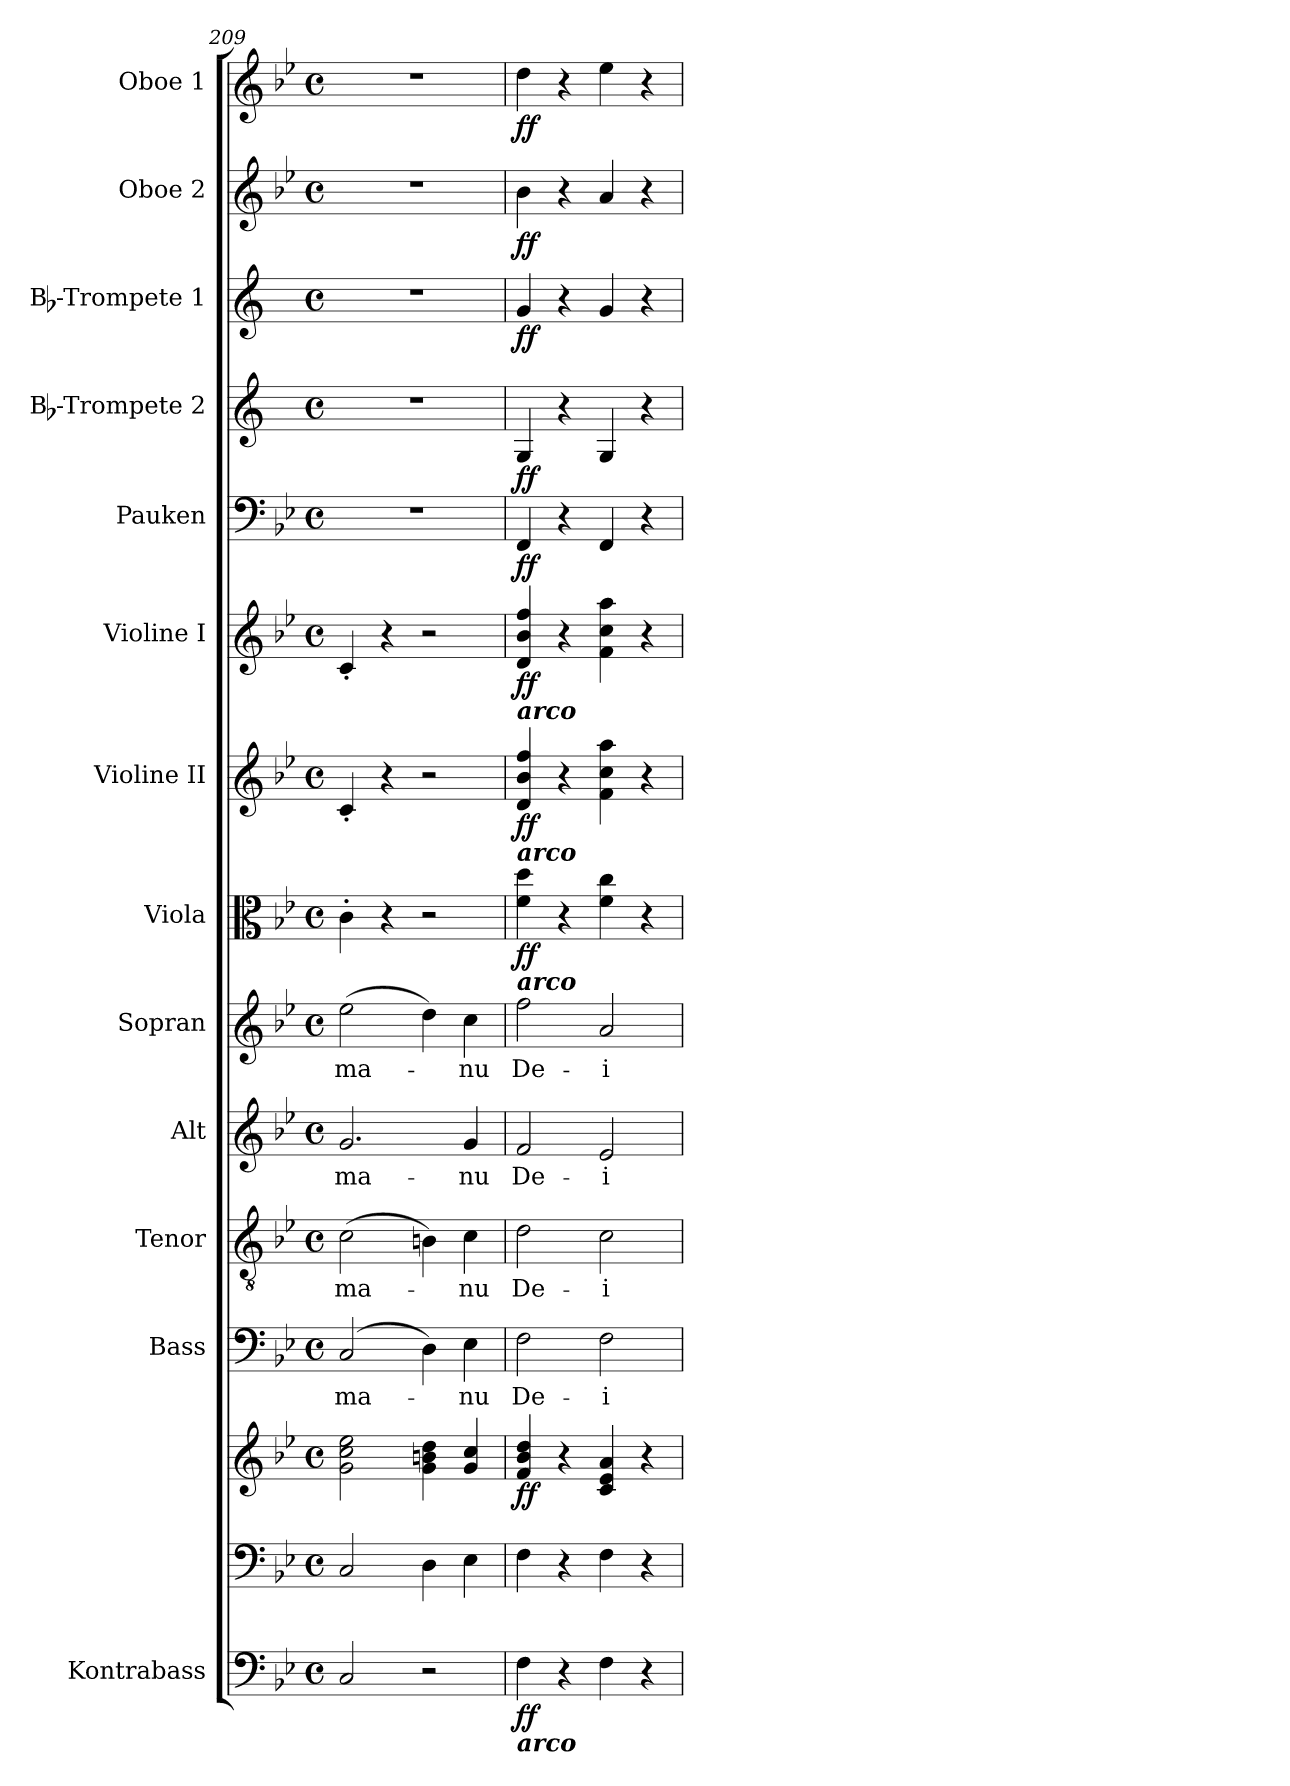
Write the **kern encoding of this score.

**kern	**dynam	**kern	**kern	**dynam	**kern	**text	**kern	**text	**kern	**text	**kern	**text	**kern	**dynam	**kern	**dynam	**kern	**dynam	**kern	**dynam	**kern	**dynam	**kern	**dynam	**kern	**dynam	**kern	**dynam
*part14	*part14	*part13	*part13	*part13	*part12	*part12	*part11	*part11	*part10	*part10	*part9	*part9	*part8	*part8	*part7	*part7	*part6	*part6	*part5	*part5	*part4	*part4	*part3	*part3	*part2	*part2	*part1	*part1
*staff15	*staff15	*staff14	*staff13	*staff13/14	*staff12	*staff12	*staff11	*staff11	*staff10	*staff10	*staff9	*staff9	*staff8	*staff8	*staff7	*staff7	*staff6	*staff6	*staff5	*staff5	*staff4	*staff4	*staff3	*staff3	*staff2	*staff2	*staff1	*staff1
*I"Kontrabass	*	*	*	*	*I"Bass	*	*I"Tenor	*	*I"Alt	*	*I"Sopran	*	*I"Viola	*	*I"Violine II	*	*I"Violine I	*	*I"Pauken	*	*I"Bb-Trompete 2	*	*I"Bb-Trompete 1	*	*I"Oboe 2	*	*I"Oboe 1	*
*I'Kb.	*	*	*	*	*I'B.	*	*I'T.	*	*I'A.	*	*I'S.	*	*I'Vla.	*	*I'Vl. II	*	*I'Vl. I	*	*I'Pk.	*	*I'Bb Trp. 2	*	*I'Bb Trp. 1	*	*I'Ob. 2	*	*I'Ob. 1	*
*clefF4	*	*clefF4	*clefG2	*	*clefF4	*	*clefGv2	*	*clefG2	*	*clefG2	*	*clefC3	*	*clefG2	*	*clefG2	*	*clefF4	*	*clefG2	*	*clefG2	*	*clefG2	*	*clefG2	*
*ITrd7c12	*	*	*	*	*	*	*	*	*	*	*	*	*	*	*	*	*	*	*	*	*ITrd1c2	*	*ITrd1c2	*	*	*	*	*
*k[b-e-]	*	*k[b-e-]	*k[b-e-]	*	*k[b-e-]	*	*k[b-e-]	*	*k[b-e-]	*	*k[b-e-]	*	*k[b-e-]	*	*k[b-e-]	*	*k[b-e-]	*	*k[b-e-]	*	*k[b-e-]	*	*k[b-e-]	*	*k[b-e-]	*	*k[b-e-]	*
*B-:	*	*B-:	*B-:	*	*B-:	*	*B-:	*	*B-:	*	*B-:	*	*B-:	*	*B-:	*	*B-:	*	*B-:	*	*B-:	*	*B-:	*	*B-:	*	*B-:	*
*M4/4	*	*M4/4	*M4/4	*	*M4/4	*	*M4/4	*	*M4/4	*	*M4/4	*	*M4/4	*	*M4/4	*	*M4/4	*	*M4/4	*	*M4/4	*	*M4/4	*	*M4/4	*	*M4/4	*
*met(c)	*	*met(c)	*met(c)	*	*met(c)	*	*met(c)	*	*met(c)	*	*met(c)	*	*met(c)	*	*met(c)	*	*met(c)	*	*met(c)	*	*met(c)	*	*met(c)	*	*met(c)	*	*met(c)	*
=209	=209	=209	=209	=209	=209	=209	=209	=209	=209	=209	=209	=209	=209	=209	=209	=209	=209	=209	=209	=209	=209	=209	=209	=209	=209	=209	=209	=209
!	!	!	!	!	!	!LO:LY:b	!	!LO:LY:b	!	!LO:LY:b	!	!LO:LY:b	!	!	!	!	!	!	!	!	!	!	!	!	!	!	!	!
2CC/	.	2C/	2g\ 2cc\ 2ee-\	.	(2C/	ma-	(>2c\	ma-	2.g/	ma-	(>2ee-\	ma-	4c'>\	.	4c'</	.	4c'</	.	1r	.	1r	.	1r	.	1r	.	1r	.
.	.	.	.	.	.	.	.	.	.	.	.	.	4r	.	4r	.	4r	.	.	.	.	.	.	.	.	.	.	.
2r	.	4D\	4g\ 4bn\ 4dd\	.	4D\)	.	4Bn\)	.	.	.	4dd\)	.	2r	.	2r	.	2r	.	.	.	.	.	.	.	.	.	.	.
!	!	!	!	!	!	!LO:LY:b	!	!LO:LY:b	!	!LO:LY:b	!	!LO:LY:b	!	!	!	!	!	!	!	!	!	!	!	!	!	!	!	!
.	.	4E-\	4g/ 4cc/	.	4E-\	-nu	4c\	-nu	4g/	-nu	4cc\	-nu	.	.	.	.	.	.	.	.	.	.	.	.	.	.	.	.
=210	=210	=210	=210	=210	=210	=210	=210	=210	=210	=210	=210	=210	=210	=210	=210	=210	=210	=210	=210	=210	=210	=210	=210	=210	=210	=210	=210	=210
!	!	!	!	!	!	!	!	!	!	!	!	!	!	!	!	!	!LO:TX:b:Bi:t=arco	!	!	!	!	!	!	!	!	!	!	!
!	!	!	!	!	!	!	!	!	!	!	!	!	!	!	!LO:TX:b:Bi:t=arco	!	!	!	!	!	!	!	!	!	!	!	!	!
!	!	!	!	!	!	!	!	!	!	!	!	!	!LO:TX:b:Bi:t=arco	!	!	!	!	!	!	!	!	!	!	!	!	!	!	!
!LO:TX:b:Bi:t=arco	!	!	!	!	!	!	!	!	!	!	!	!	!	!	!	!	!	!	!	!	!	!	!	!	!	!	!	!
!	!LO:DY:b	!	!	!LO:DY:b	!	!LO:LY:b	!	!LO:LY:b	!	!LO:LY:b	!	!LO:LY:b	!	!LO:DY:b	!	!LO:DY:b	!	!LO:DY:b	!	!LO:DY:b	!	!LO:DY:b	!	!LO:DY:b	!	!LO:DY:b	!	!LO:DY:b
4FF\	ff	4F\	4f/ 4b-/ 4dd/	ff	2F\	De-	2d\	De-	2f/	De-	2ff\	De-	4f\ 4dd\	ff	4d/ 4b-/ 4ff/	ff	4d/ 4b-/ 4ff/	ff	4FF/	ff	4F/	ff	4f/	ff	4b-\	ff	4dd\	ff
4r	.	4r	4r	.	.	.	.	.	.	.	.	.	4r	.	4r	.	4r	.	4r	.	4r	.	4r	.	4r	.	4r	.
!	!	!	!	!	!	!LO:LY:b	!	!LO:LY:b	!	!LO:LY:b	!	!LO:LY:b	!	!	!	!	!	!	!	!	!	!	!	!	!	!	!	!
4FF\	.	4F\	4c/ 4e-/ 4a/	.	2F\	-i	2c\	-i	2e-/	-i	2a/	-i	4f\ 4cc\	.	4f\ 4cc\ 4aa\	.	4f\ 4cc\ 4aa\	.	4FF/	.	4F/	.	4f/	.	4a/	.	4ee-\	.
4r	.	4r	4r	.	.	.	.	.	.	.	.	.	4r	.	4r	.	4r	.	4r	.	4r	.	4r	.	4r	.	4r	.
=	=	=	=	=	=	=	=	=	=	=	=	=	=	=	=	=	=	=	=	=	=	=	=	=	=	=	=	=
*-	*-	*-	*-	*-	*-	*-	*-	*-	*-	*-	*-	*-	*-	*-	*-	*-	*-	*-	*-	*-	*-	*-	*-	*-	*-	*-	*-	*-
